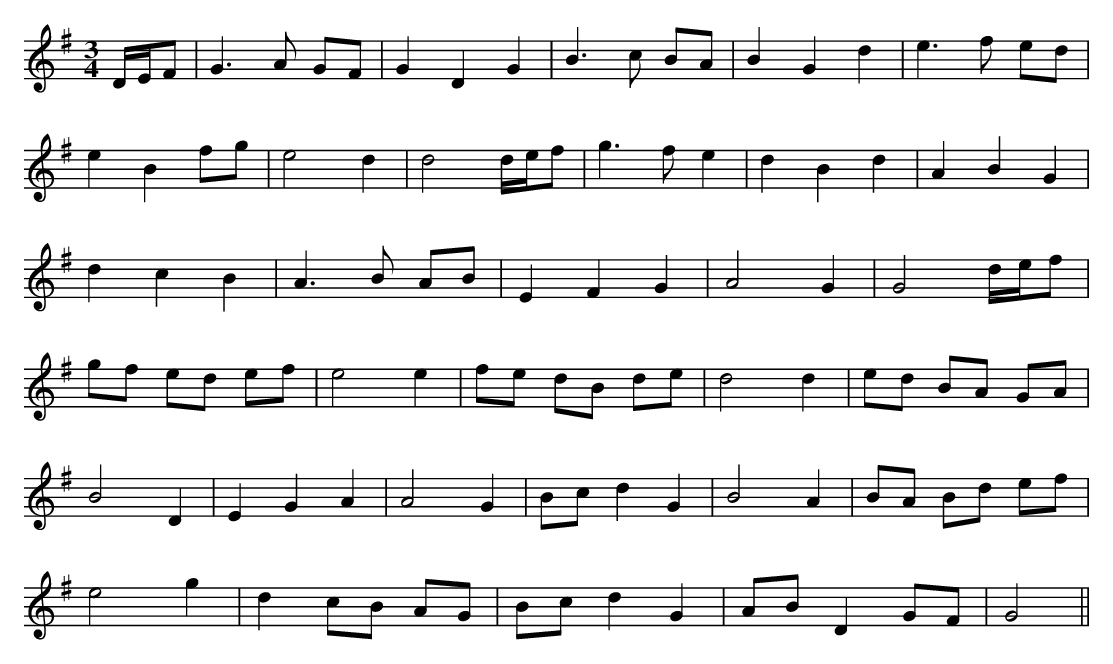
X:1
M:3/4
K:G
D/E/F|G3 A GF|G2 D2 G2|B3 c BA|B2 G2 d2|e3 f ed|
e2 B2 fg|e4 d2|d4 d/e/f|g3 f e2|d2 B2 d2|A2 B2 G2|
d2 c2 B2|A3 B AB|E2 F2 G2|A4 G2|G4 d/e/f|
gf ed ef|e4 e2|fe dB de|d4 d2|ed BA GA|
B4 D2|E2 G2 A2|A4 G2|Bc d2 G2|B4 A2|BA Bd ef|
e4 g2|d2 cB AG|Bc d2 G2|AB D2 GF|G4||
